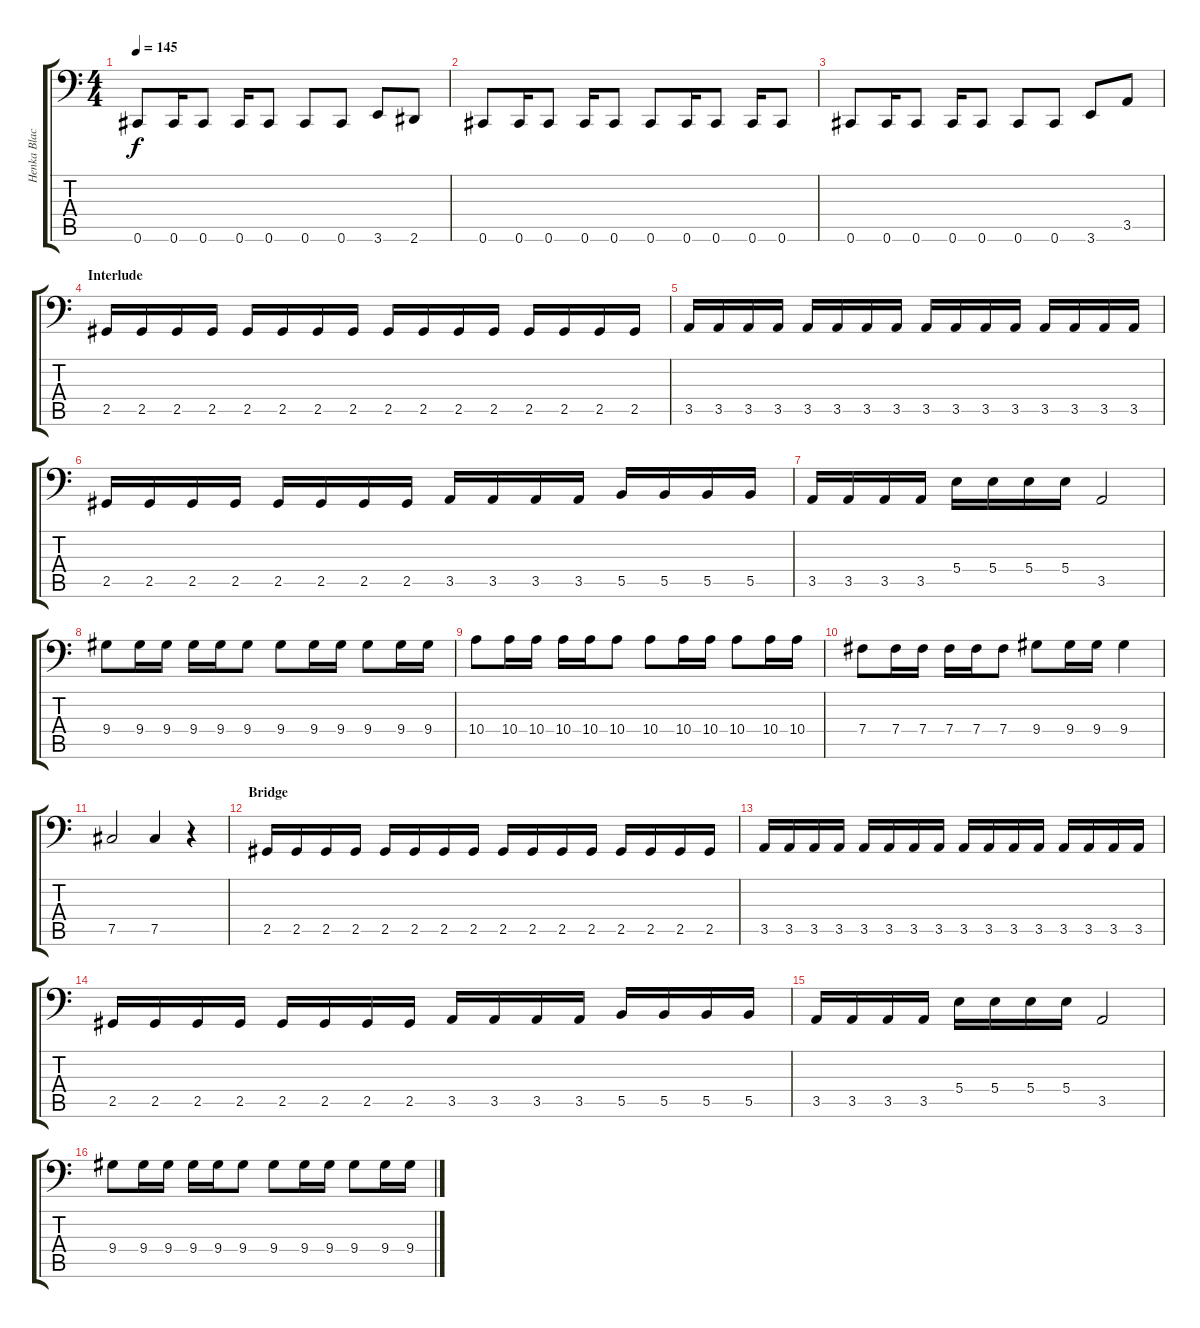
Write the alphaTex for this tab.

\track ("Henka Blacksmith" "Henka Blac") {instrument electricbasspick}
\staff {score tabs}
\tuning (Db3 Ab2 E2 B1 Gb1 Db1) {hide}
\ts (4 4)
\tempo 145
\clef f4
\ks c
0.6.8{dy f} 0.6.16 0.6.8 0.6.16 0.6.8 0.6.8 0.6.8 3.6.8 2.6.8 |
0.6.8 0.6.16 0.6.8 0.6.16 0.6.8 0.6.8 0.6.16 0.6.8 0.6.16 0.6.8 |
0.6.8 0.6.16 0.6.8 0.6.16 0.6.8 0.6.8 0.6.8 3.6.8 3.5.8 |
\section ("" "Interlude")
2.5.16 2.5.16 2.5.16 2.5.16 2.5.16 2.5.16 2.5.16 2.5.16 2.5.16 2.5.16 2.5.16 2.5.16 2.5.16 2.5.16 2.5.16 2.5.16 |
3.5.16 3.5.16 3.5.16 3.5.16 3.5.16 3.5.16 3.5.16 3.5.16 3.5.16 3.5.16 3.5.16 3.5.16 3.5.16 3.5.16 3.5.16 3.5.16 |
2.5.16 2.5.16 2.5.16 2.5.16 2.5.16 2.5.16 2.5.16 2.5.16 3.5.16 3.5.16 3.5.16 3.5.16 5.5.16 5.5.16 5.5.16 5.5.16 |
3.5.16 3.5.16 3.5.16 3.5.16 5.4.16 5.4.16 5.4.16 5.4.16 3.5.2 |
9.4.8 9.4.16 9.4.16 9.4.16 9.4.16 9.4.8 9.4.8 9.4.16 9.4.16 9.4.8 9.4.16 9.4.16 |
10.4.8 10.4.16 10.4.16 10.4.16 10.4.16 10.4.8 10.4.8 10.4.16 10.4.16 10.4.8 10.4.16 10.4.16 |
7.4.8 7.4.16 7.4.16 7.4.16 7.4.16 7.4.8 9.4.8 9.4.16 9.4.16 9.4.4 |
7.5.2 7.5.4 r.4 |
\section ("" "Bridge")
2.5.16 2.5.16 2.5.16 2.5.16 2.5.16 2.5.16 2.5.16 2.5.16 2.5.16 2.5.16 2.5.16 2.5.16 2.5.16 2.5.16 2.5.16 2.5.16 |
3.5.16 3.5.16 3.5.16 3.5.16 3.5.16 3.5.16 3.5.16 3.5.16 3.5.16 3.5.16 3.5.16 3.5.16 3.5.16 3.5.16 3.5.16 3.5.16 |
2.5.16 2.5.16 2.5.16 2.5.16 2.5.16 2.5.16 2.5.16 2.5.16 3.5.16 3.5.16 3.5.16 3.5.16 5.5.16 5.5.16 5.5.16 5.5.16 |
3.5.16 3.5.16 3.5.16 3.5.16 5.4.16 5.4.16 5.4.16 5.4.16 3.5.2 |
9.4.8 9.4.16 9.4.16 9.4.16 9.4.16 9.4.8 9.4.8 9.4.16 9.4.16 9.4.8 9.4.16 9.4.16
